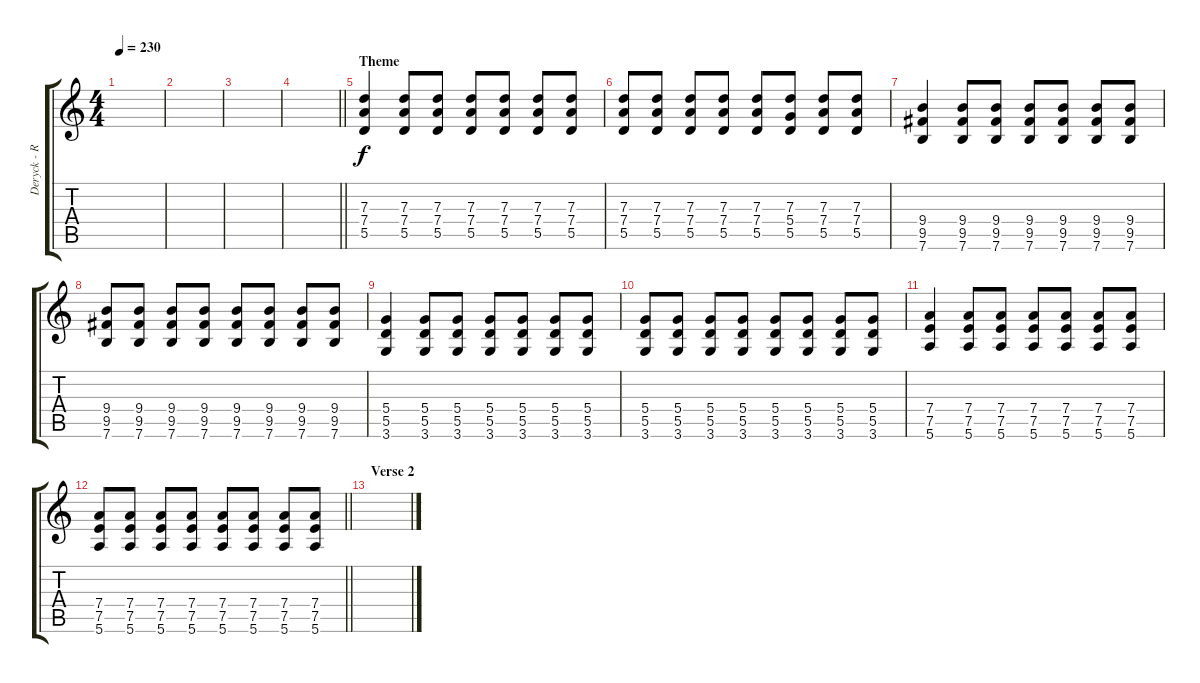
\track ("Deryck - Rhythm Guitar" "Deryck - R") {instrument distortionguitar}
\staff {score tabs}
\tuning (E4 B3 G3 D3 A2 E2) {hide}
\ts (4 4)
\tempo 230
\clef g2
\ks c
|
|
|
\barLineRight lightlight
|
\section ("" "Theme")
(7.3 7.4 5.5).4 (7.3 7.4 5.5).8 (7.3 7.4 5.5).8 (7.3 7.4 5.5).8 (7.3 7.4 5.5).8 (7.3 7.4 5.5).8 (7.3 7.4 5.5).8 |
(7.3 7.4 5.5).8 (7.3 7.4 5.5).8 (7.3 7.4 5.5).8 (7.3 7.4 5.5).8 (7.3 7.4 5.5).8 (7.3 5.4 5.5).8 (7.3 7.4 5.5).8 (7.3 7.4 5.5).8 |
(9.4 9.5 7.6).4 (9.4 9.5 7.6).8 (9.4 9.5 7.6).8 (9.4 9.5 7.6).8 (9.4 9.5 7.6).8 (9.4 9.5 7.6).8 (9.4 9.5 7.6).8 |
(9.4 9.5 7.6).8 (9.4 9.5 7.6).8 (9.4 9.5 7.6).8 (9.4 9.5 7.6).8 (9.4 9.5 7.6).8 (9.4 9.5 7.6).8 (9.4 9.5 7.6).8 (9.4 9.5 7.6).8 |
(5.4 5.5 3.6).4 (5.4 5.5 3.6).8 (5.4 5.5 3.6).8 (5.4 5.5 3.6).8 (5.4 5.5 3.6).8 (5.4 5.5 3.6).8 (5.4 5.5 3.6).8 |
(5.4 5.5 3.6).8 (5.4 5.5 3.6).8 (5.4 5.5 3.6).8 (5.4 5.5 3.6).8 (5.4 5.5 3.6).8 (5.4 5.5 3.6).8 (5.4 5.5 3.6).8 (5.4 5.5 3.6).8 |
(7.4 7.5 5.6).4 (7.4 7.5 5.6).8 (7.4 7.5 5.6).8 (7.4 7.5 5.6).8 (7.4 7.5 5.6).8 (7.4 7.5 5.6).8 (7.4 7.5 5.6).8 |
\barLineRight lightlight
(7.4 7.5 5.6).8 (7.4 7.5 5.6).8 (7.4 7.5 5.6).8 (7.4 7.5 5.6).8 (7.4 7.5 5.6).8 (7.4 7.5 5.6).8 (7.4 7.5 5.6).8 (7.4 7.5 5.6).8 |
\section ("" "Verse 2")
